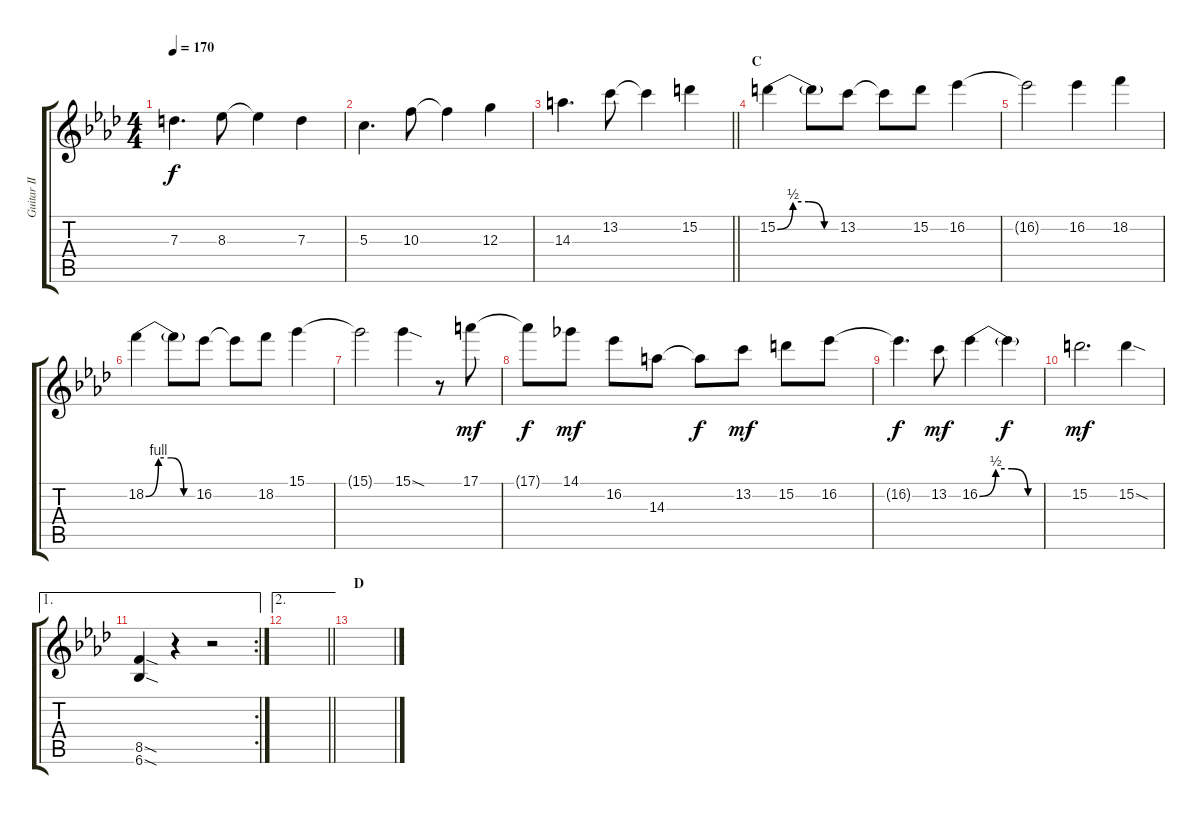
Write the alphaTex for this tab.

\track ("Guitar II (Harmonies)" "Guitar II ") {instrument distortionguitar}
\staff {score tabs}
\tuning (E4 B3 G3 D3 A2 E2) {hide}
\ts (4 4)
\tempo 170
\clef g2
\ks ab
7.3.4{d dy f} 8.3.8 8.3{t}.4 7.3.4 |
5.3.4{d} 10.3.8 10.3{t}.4 12.3.4 |
\barLineRight lightlight
14.3.4{d} 13.2.8 13.2{t}.4 15.2.4 |
\section ("" "C")
15.2{be (custom 0 0 15 2 30 2 45 0 60 0)}.4 15.2{t}.8 13.2.8 13.2{t}.8 15.2.8 16.2.4 |
16.2{t}.2 16.2.4 18.2.4 |
18.2{be (custom 0 0 15 4 30 4 45 0 60 0)}.4 18.2{t}.8 16.2.8 16.2{t}.8 18.2.8 15.1.4 |
15.1{t}.2 15.1{sod}.4 r.8 17.1.8{dy mf} |
17.1{t}.8{dy f} 14.1.8{dy mf} 16.2.8 14.3.8 14.3{t}.8{dy f} 13.2.8{dy mf} 15.2.8 16.2.8 |
16.2{t}.4{d dy f} 13.2.8{dy mf} 16.2{be (custom 0 0 15 2 30 2 45 0 60 0)}.4 16.2{t}.4{dy f} |
15.2.2{d dy mf} 15.2{sod}.4 |
\ae 1
\rc 2
(8.5{sod} 6.6{sod}).4 r.4 r.2 |
\ae 2
\barLineRight lightlight
|
\section ("" "D")
